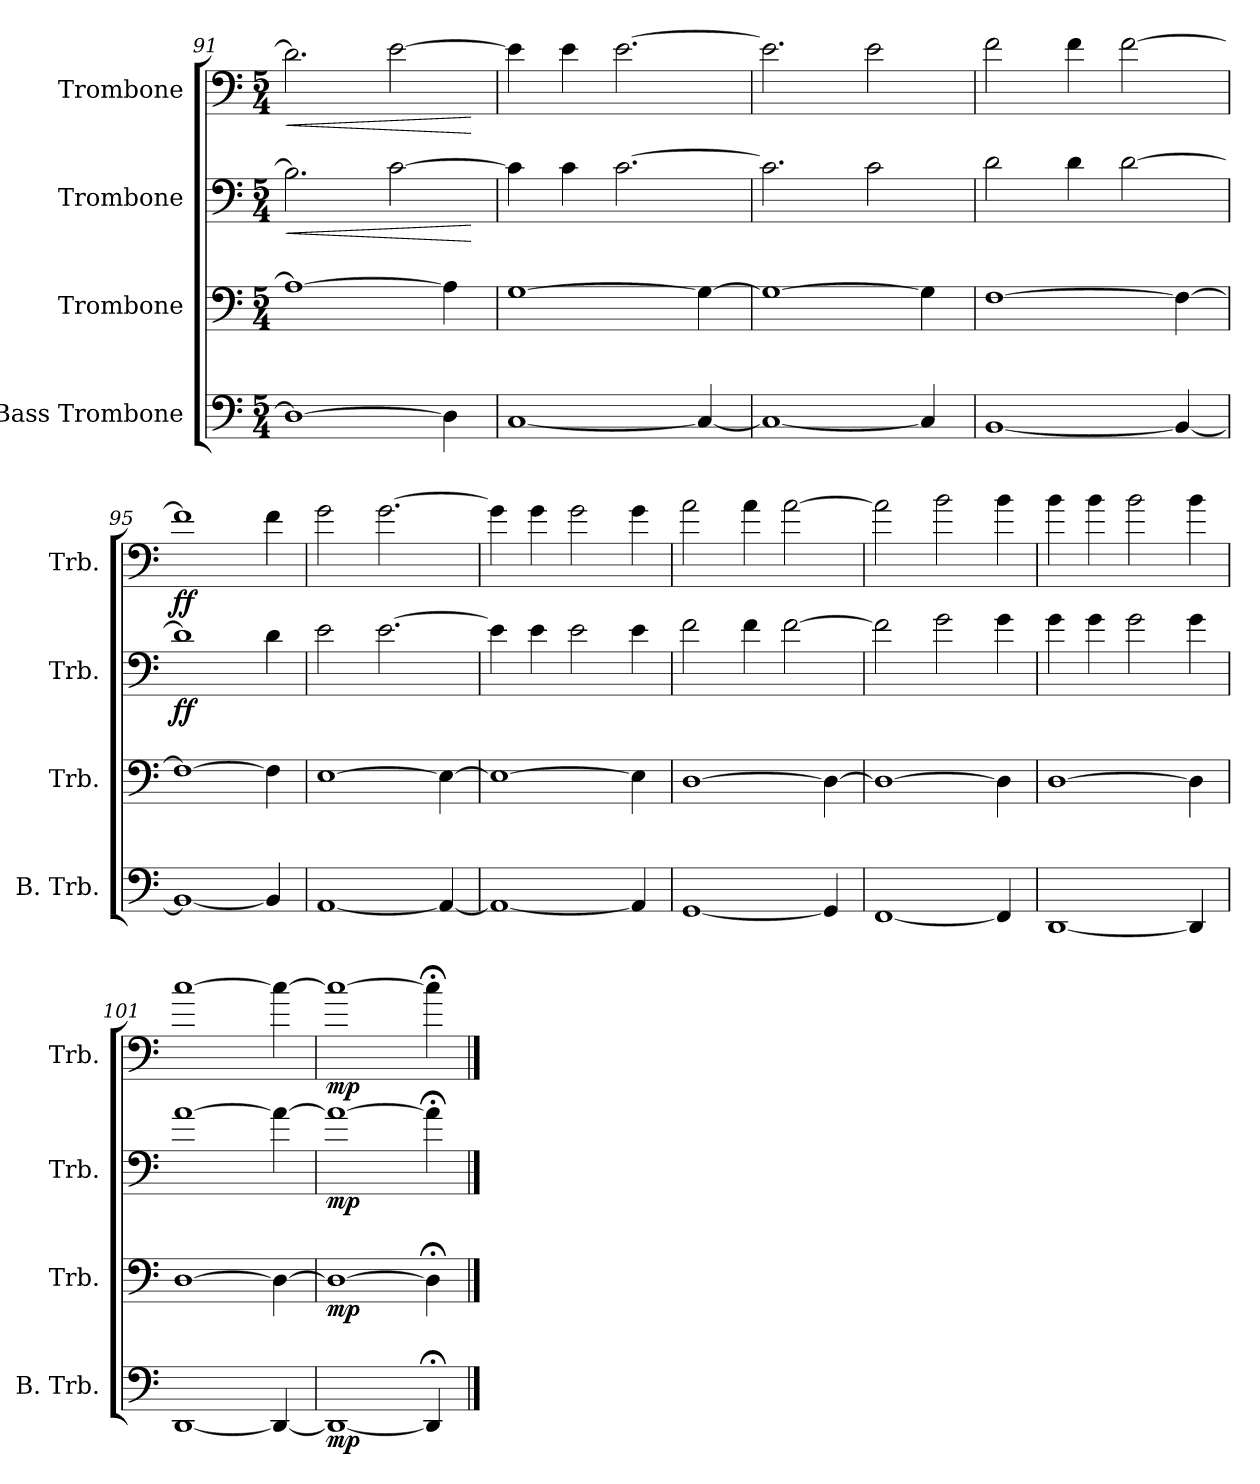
**kern	**dynam	**kern	**dynam	**kern	**dynam	**kern	**dynam
*part4	*part4	*part3	*part3	*part2	*part2	*part1	*part1
*staff4	*staff4	*staff3	*staff3	*staff2	*staff2	*staff1	*staff1
*I"Bass Trombone	*	*I"Trombone	*	*I"Trombone	*	*I"Trombone	*
*I'B. Trb.	*	*I'Trb.	*	*I'Trb.	*	*I'Trb.	*
*clefF4	*	*clefF4	*	*clefF4	*	*clefF4	*
*k[]	*	*k[]	*	*k[]	*	*k[]	*
*C:	*	*C:	*	*C:	*	*C:	*
*M5/4	*	*M5/4	*	*M5/4	*	*M5/4	*
=91	=91	=91	=91	=91	=91	=91	=91
!	!	!	!	!	!LO:HP:b	!	!LO:HP:b
1D_	.	1A_	.	2.B\]	<	2.d\]	<
.	.	.	.	[2c\	.	[2e\	.
4D\]	.	4A\]	.	.	.	.	.
.	.	.	.	.	[	.	[
=92	=92	=92	=92	=92	=92	=92	=92
[1C	.	[1G	.	4c\]	.	4e\]	.
.	.	.	.	4c\	.	4e\	.
.	.	.	.	[2.c\	.	[2.e\	.
4C/_	.	4G\_	.	.	.	.	.
=93	=93	=93	=93	=93	=93	=93	=93
1C_	.	1G_	.	2.c\]	.	2.e\]	.
.	.	.	.	2c\	.	2e\	.
4C/]	.	4G\]	.	.	.	.	.
=94	=94	=94	=94	=94	=94	=94	=94
[1BB	.	[1F	.	2d\	.	2f\	.
.	.	.	.	4d\	.	4f\	.
.	.	.	.	[2d\	.	[2f\	.
4BB/_	.	4F\_	.	.	.	.	.
=95	=95	=95	=95	=95	=95	=95	=95
!	!	!	!	!	!LO:DY:b	!	!LO:DY:b
1BB_	.	1F_	.	1d]	ff	1f]	ff
4BB/]	.	4F\]	.	4d\	.	4f\	.
=96	=96	=96	=96	=96	=96	=96	=96
[1AA	.	[1E	.	2e\	.	2g\	.
.	.	.	.	[2.e\	.	[2.g\	.
4AA/_	.	4E\_	.	.	.	.	.
=97	=97	=97	=97	=97	=97	=97	=97
1AA_	.	1E_	.	4e\]	.	4g\]	.
.	.	.	.	4e\	.	4g\	.
.	.	.	.	2e\	.	2g\	.
4AA/]	.	4E\]	.	4e\	.	4g\	.
=98	=98	=98	=98	=98	=98	=98	=98
[1GG	.	[1D	.	2f\	.	2a\	.
.	.	.	.	4f\	.	4a\	.
.	.	.	.	[2f\	.	[2a\	.
4GG/]	.	4D\_	.	.	.	.	.
!!LO:LB:g=z
=99	=99	=99	=99	=99	=99	=99	=99
[1FF	.	1D_	.	2f\]	.	2a\]	.
.	.	.	.	2g\	.	2b\	.
4FF/]	.	4D\]	.	4g\	.	4b\	.
=100	=100	=100	=100	=100	=100	=100	=100
[1DD	.	[1D	.	4g\	.	4b\	.
.	.	.	.	4g\	.	4b\	.
.	.	.	.	2g\	.	2b\	.
4DD/]	.	4D\]	.	4g\	.	4b\	.
=101	=101	=101	=101	=101	=101	=101	=101
[1DD	.	[1D	.	[1a	.	[1cc	.
4DD/_	.	4D\_	.	4a\_	.	4cc\_	.
=102	=102	=102	=102	=102	=102	=102	=102
!	!LO:DY:b	!	!LO:DY:b	!	!LO:DY:b	!	!LO:DY:b
1DD_	mp	1D_	mp	1a_	mp	1cc_	mp
4DD;</]	.	4D;<\]	.	4a;<\]	.	4cc;<\]	.
==	==	==	==	==	==	==	==
*-	*-	*-	*-	*-	*-	*-	*-
